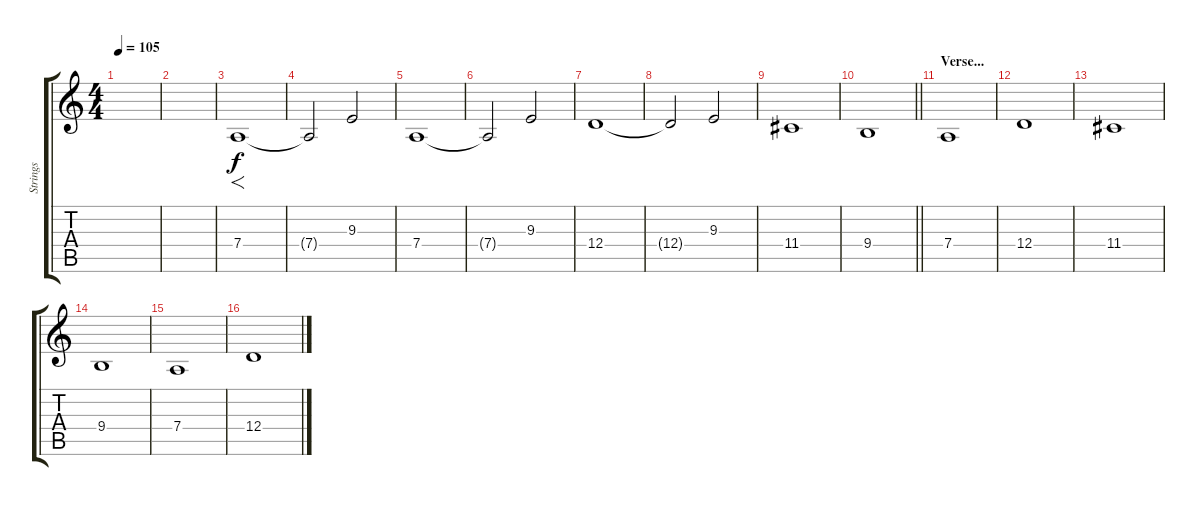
\track ("Strings" "Strings") {instrument stringensemble1}
\staff {score tabs}
\tuning (E4 B3 G3 D3 A2 E2) {hide}
\ts (4 4)
\tempo 105
\clef g2
\ks c
|
|
7.4.1{f} |
7.4{t}.2 9.3.2 |
7.4.1 |
7.4{t}.2 9.3.2 |
12.4.1 |
12.4{t}.2 9.3.2 |
11.4.1 |
\barLineRight lightlight
9.4.1 |
\section ("" "Verse...")
7.4.1 |
12.4.1 |
11.4.1 |
9.4.1 |
7.4.1 |
12.4.1
